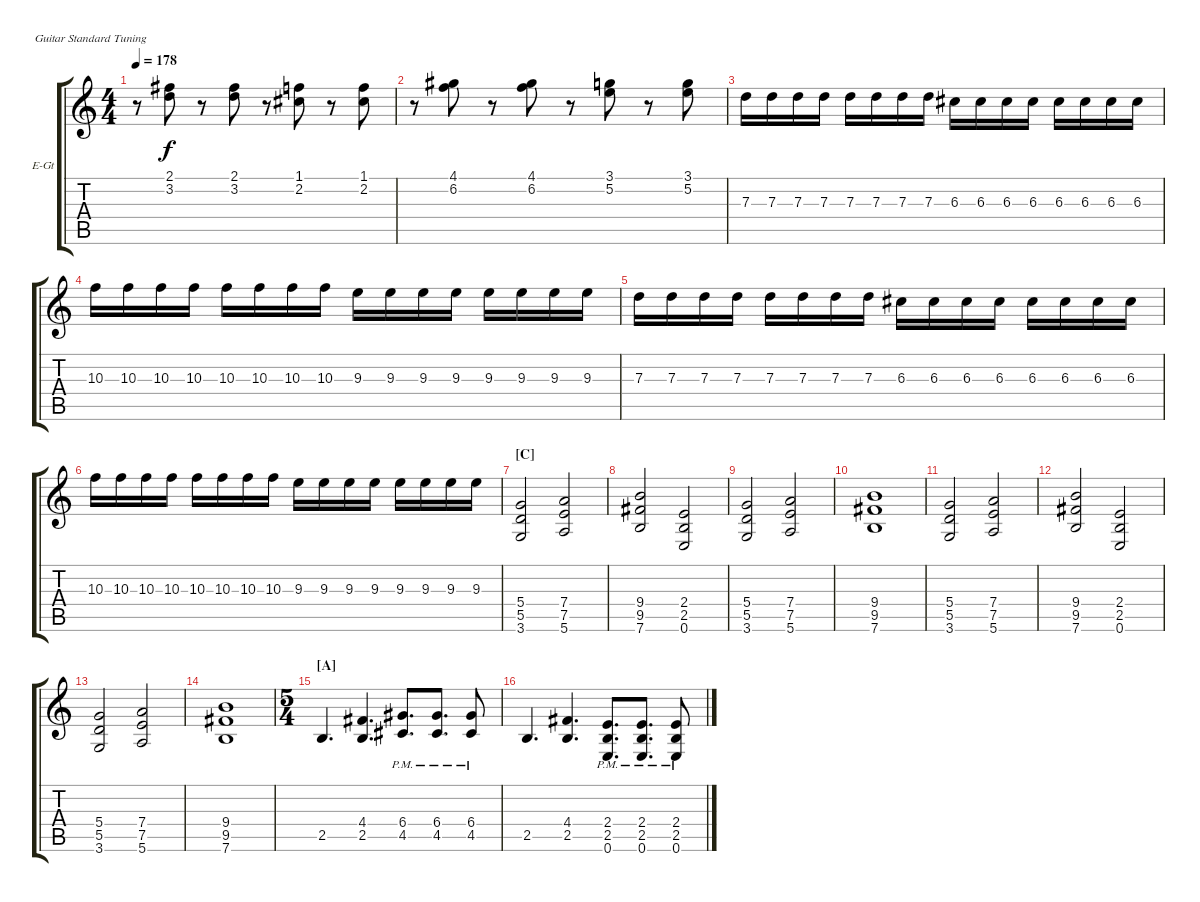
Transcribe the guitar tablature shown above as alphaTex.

\defaultSystemsLayout 4
\bracketExtendMode groupsimilarinstruments
\firstSystemTrackNameOrientation horizontal
\otherSystemsTrackNameOrientation horizontal
\track ("Electric Guitar" "E-Gt") {instrument distortionguitar}
\staff {score tabs}
\tuning (E4 B3 G3 D3 A2 E2)
\ts (4 4)
\tempo 178
\clef g2
\ks c
r.8{dy f} (2.1 3.2).8 r.8 (2.1 3.2).8 r.8 (1.1 2.2).8 r.8 (1.1 2.2).8 |
r.8 (4.1 6.2).8 r.8 (4.1 6.2).8 r.8 (3.1 5.2).8 r.8 (3.1 5.2).8 |
7.3.16 7.3.16 7.3.16 7.3.16 7.3.16 7.3.16 7.3.16 7.3.16 6.3.16 6.3.16 6.3.16 6.3.16 6.3.16 6.3.16 6.3.16 6.3.16 |
10.3.16 10.3.16 10.3.16 10.3.16 10.3.16 10.3.16 10.3.16 10.3.16 9.3.16 9.3.16 9.3.16 9.3.16 9.3.16 9.3.16 9.3.16 9.3.16 |
7.3.16 7.3.16 7.3.16 7.3.16 7.3.16 7.3.16 7.3.16 7.3.16 6.3.16 6.3.16 6.3.16 6.3.16 6.3.16 6.3.16 6.3.16 6.3.16 |
10.3.16 10.3.16 10.3.16 10.3.16 10.3.16 10.3.16 10.3.16 10.3.16 9.3.16 9.3.16 9.3.16 9.3.16 9.3.16 9.3.16 9.3.16 9.3.16 |
\section ("C" "")
(5.4 5.5 3.6).2 (7.4 7.5 5.6).2 |
(9.4 9.5 7.6).2 (2.4 2.5 0.6).2 |
(5.4 5.5 3.6).2 (7.4 7.5 5.6).2 |
(9.4 9.5 7.6).1 |
(5.4 5.5 3.6).2 (7.4 7.5 5.6).2 |
(9.4 9.5 7.6).2 (2.4 2.5 0.6).2 |
(5.4 5.5 3.6).2 (7.4 7.5 5.6).2 |
(9.4 9.5 7.6).1 |
\ts (5 4)
\section ("A" "")
2.5.4{d} (4.4 2.5).4{d} (6.4{pm} 4.5{pm}).8{d} (6.4{pm} 4.5{pm}).8{d} (6.4{pm} 4.5{pm}).8 |
2.5.4{d} (4.4 2.5).4{d} (2.4 2.5{pm} 0.6).8{d} (2.4 2.5{pm} 0.6).8{d} (2.4 2.5{pm} 0.6).8
